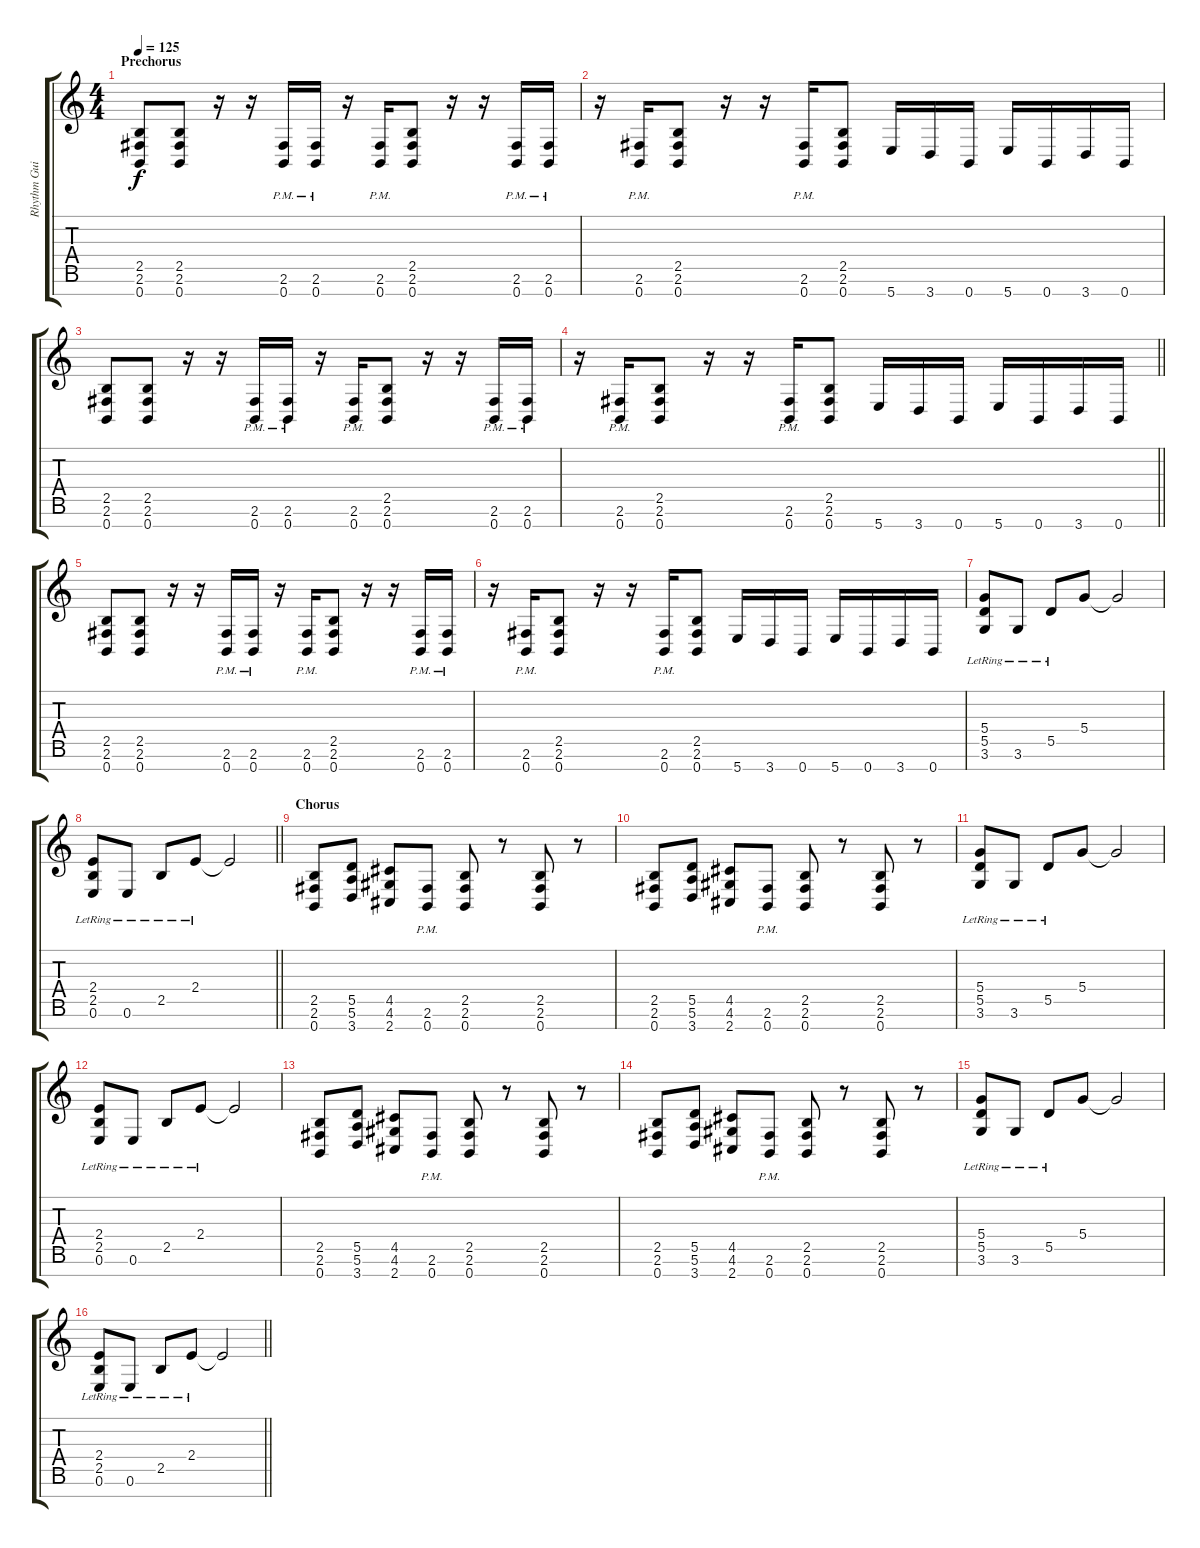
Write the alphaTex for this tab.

\track ("Rhythm Guitar" "Rhythm Gui") {instrument distortionguitar}
\staff {score tabs}
\tuning (E4 B3 G3 D3 A2 E2 B1) {hide}
\ts (4 4)
\section ("" "Prechorus")
\tempo 125
\clef g2
\ks c
(2.5 2.6 0.7).8{dy f} (2.5 2.6 0.7).8 r.16 r.16 (2.6{pm} 0.7{pm}).16 (2.6{pm} 0.7{pm}).16 r.16 (2.6{pm} 0.7{pm}).16 (2.5 2.6 0.7).8 r.16 r.16 (2.6{pm} 0.7{pm}).16 (2.6{pm} 0.7{pm}).16 |
r.16 (2.6{pm} 0.7{pm}).16 (2.5 2.6 0.7).8 r.16 r.16 (2.6{pm} 0.7{pm}).16 (2.5 2.6 0.7).8 5.7.16 3.7.16 0.7.16 5.7.16 0.7.16 3.7.16 0.7.16 |
(2.5 2.6 0.7).8 (2.5 2.6 0.7).8 r.16 r.16 (2.6{pm} 0.7{pm}).16 (2.6{pm} 0.7{pm}).16 r.16 (2.6{pm} 0.7{pm}).16 (2.5 2.6 0.7).8 r.16 r.16 (2.6{pm} 0.7{pm}).16 (2.6{pm} 0.7{pm}).16 |
\barLineRight lightlight
r.16 (2.6{pm} 0.7{pm}).16 (2.5 2.6 0.7).8 r.16 r.16 (2.6{pm} 0.7{pm}).16 (2.5 2.6 0.7).8 5.7.16 3.7.16 0.7.16 5.7.16 0.7.16 3.7.16 0.7.16 |
(2.5 2.6 0.7).8 (2.5 2.6 0.7).8 r.16 r.16 (2.6{pm} 0.7{pm}).16 (2.6{pm} 0.7{pm}).16 r.16 (2.6{pm} 0.7{pm}).16 (2.5 2.6 0.7).8 r.16 r.16 (2.6{pm} 0.7{pm}).16 (2.6{pm} 0.7{pm}).16 |
r.16 (2.6{pm} 0.7{pm}).16 (2.5 2.6 0.7).8 r.16 r.16 (2.6{pm} 0.7{pm}).16 (2.5 2.6 0.7).8 5.7.16 3.7.16 0.7.16 5.7.16 0.7.16 3.7.16 0.7.16 |
(5.4{lr} 5.5{lr} 3.6{lr}).8 3.6{lr}.8 5.5{lr}.8 5.4.8 5.4{t}.2 |
\barLineRight lightlight
(2.4{lr} 2.5{lr} 0.6{lr}).8 0.6{lr}.8 2.5{lr}.8 2.4{lr}.8 2.4{t}.2 |
\section ("" "Chorus")
(2.5 2.6 0.7).8 (5.5 5.6 3.7).8 (4.5 4.6 2.7).8 (2.6{pm} 0.7{pm}).8 (2.5 2.6 0.7).8 r.8 (2.5 2.6 0.7).8 r.8 |
(2.5 2.6 0.7).8 (5.5 5.6 3.7).8 (4.5 4.6 2.7).8 (2.6{pm} 0.7{pm}).8 (2.5 2.6 0.7).8 r.8 (2.5 2.6 0.7).8 r.8 |
(5.4{lr} 5.5{lr} 3.6{lr}).8 3.6{lr}.8 5.5{lr}.8 5.4.8 5.4{t}.2 |
(2.4{lr} 2.5{lr} 0.6{lr}).8 0.6{lr}.8 2.5{lr}.8 2.4{lr}.8 2.4{t}.2 |
(2.5 2.6 0.7).8 (5.5 5.6 3.7).8 (4.5 4.6 2.7).8 (2.6{pm} 0.7{pm}).8 (2.5 2.6 0.7).8 r.8 (2.5 2.6 0.7).8 r.8 |
(2.5 2.6 0.7).8 (5.5 5.6 3.7).8 (4.5 4.6 2.7).8 (2.6{pm} 0.7{pm}).8 (2.5 2.6 0.7).8 r.8 (2.5 2.6 0.7).8 r.8 |
(5.4{lr} 5.5{lr} 3.6{lr}).8 3.6{lr}.8 5.5{lr}.8 5.4.8 5.4{t}.2 |
\barLineRight lightlight
(2.4{lr} 2.5{lr} 0.6{lr}).8 0.6{lr}.8 2.5{lr}.8 2.4{lr}.8 2.4{t}.2
